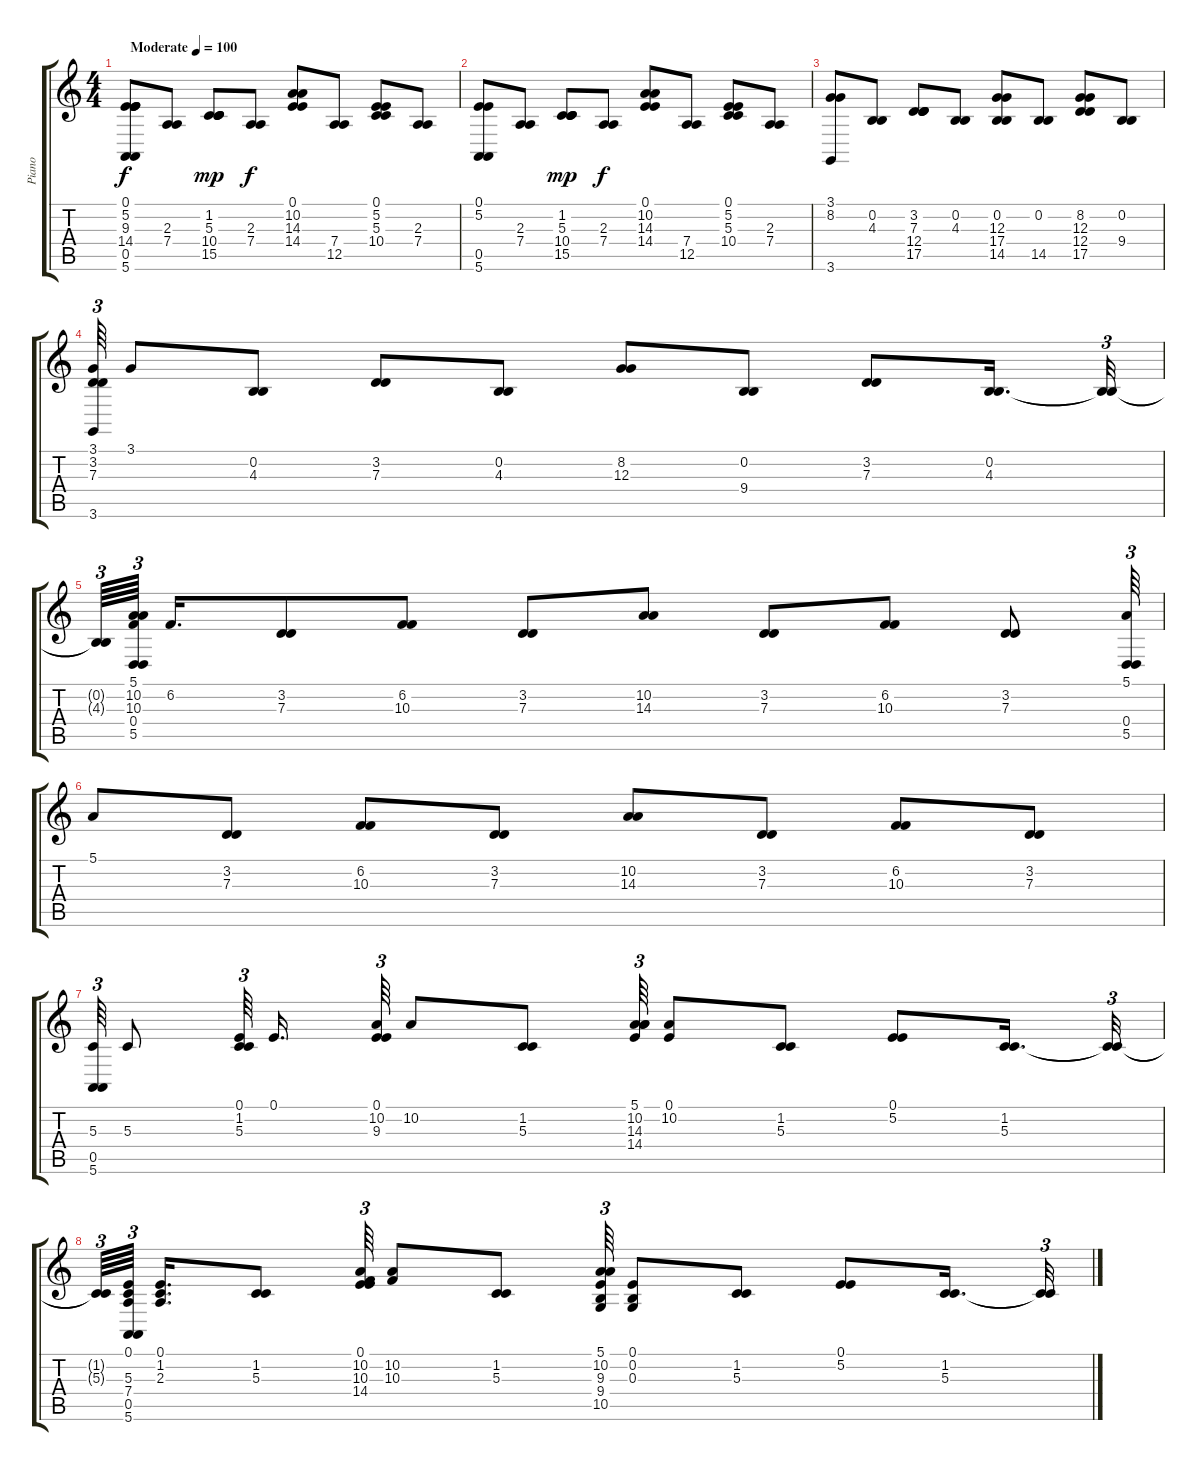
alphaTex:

\track ("Piano" "Piano") {instrument brightacousticpiano}
\staff {score tabs}
\tuning (E4 B3 G3 D3 A2 E2) {hide}
\ts (4 4)
\tempo (100 "Moderate")
\clef g2
\ks c
(0.1 5.2 9.3 14.4 0.5 5.6).8{dy f instrument brightacousticpiano} (2.3 7.4).8 (1.2 5.3 10.4 15.5).8{dy mp} (2.3 7.4).8{dy f} (0.1 10.2 14.3 14.4).8 (7.4 12.5).8 (0.1 5.2 5.3 10.4).8 (2.3 7.4).8 |
(0.1 5.2 0.5 5.6).8 (2.3 7.4).8 (1.2 5.3 10.4 15.5).8{dy mp} (2.3 7.4).8{dy f} (0.1 10.2 14.3 14.4).8 (7.4 12.5).8 (0.1 5.2 5.3 10.4).8 (2.3 7.4).8 |
(3.1 8.2 3.6).8 (0.2 4.3).8 (3.2 7.3 12.4 17.5).8 (0.2 4.3).8 (0.2 12.3 17.4 14.5).8 (0.2 14.5).8 (8.2 12.3 12.4 17.5).8 (0.2 9.4).8 |
(3.1 3.2 7.3 3.6).64{tu (3 2)} 3.1.8 (0.2 4.3).8 (3.2 7.3).8 (0.2 4.3).8 (8.2 12.3).8 (0.2 9.4).8 (3.2 7.3).8 (0.2 4.3).16{d} (0.2{t} 4.3{t}).32{tu (3 2)} |
(0.2{t} 4.3{t}).64{tu (3 2)} (5.1 10.2 10.3 0.4 5.5).64{tu (3 2)} 6.2.16{d} (3.2 7.3).8 (6.2 10.3).8 (3.2 7.3).8 (10.2 14.3).8 (3.2 7.3).8 (6.2 10.3).8 (3.2 7.3).8 (5.1 0.4 5.5).64{tu (3 2)} |
5.1.8 (3.2 7.3).8 (6.2 10.3).8 (3.2 7.3).8 (10.2 14.3).8 (3.2 7.3).8 (6.2 10.3).8 (3.2 7.3).8 |
(5.3 0.5 5.6).64{tu (3 2)} 5.3.8 (0.1 1.2 5.3).64{tu (3 2)} 0.1.16{d} (0.1 10.2 9.3).64{tu (3 2)} 10.2.8 (1.2 5.3).8 (5.1 10.2 14.3 14.4).64{tu (3 2)} (0.1 10.2).8 (1.2 5.3).8 (0.1 5.2).8 (1.2 5.3).16{d} (1.2{t} 5.3{t}).32{tu (3 2)} |
(1.2{t} 5.3{t}).64{tu (3 2)} (0.1 5.3 7.4 0.5 5.6).64{tu (3 2)} (0.1 1.2 2.3).16{d} (1.2 5.3).8 (0.1 10.2 10.3 14.4).64{tu (3 2)} (10.2 10.3).8 (1.2 5.3).8 (5.1 10.2 9.3 9.4 10.5).64{tu (3 2)} (0.1 0.2 0.3).8 (1.2 5.3).8 (0.1 5.2).8 (1.2 5.3).16{d} (1.2{t} 5.3{t}).32{tu (3 2)}
